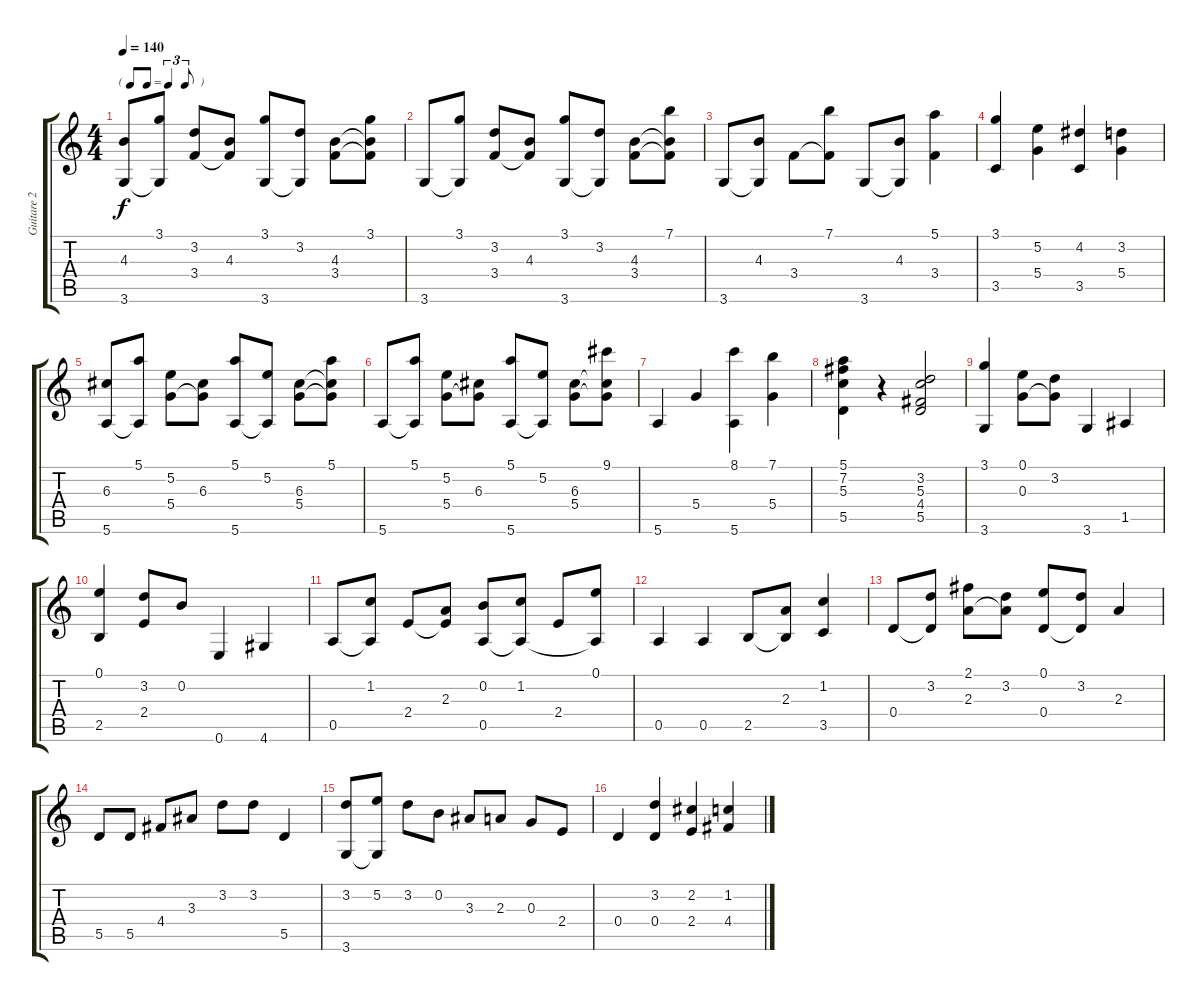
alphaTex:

\track ("Guitare 2" "Guitare 2") {instrument acousticguitarnylon}
\staff {score tabs}
\tuning (E4 B3 G3 D3 A2 E2) {hide}
\ts (4 4)
\tf triplet8th
\tempo 140
\clef g2
\ks c
(4.3 3.6).8{dy f} (3.1 3.6{t}).8 (3.2 3.4).8 (4.3 3.4{t}).8 (3.1 3.6).8 (3.2 3.6{t}).8 (4.3 3.4).8 (3.1 4.3{t} 3.4{t}).8 |
3.6.8 (3.1 3.6{t}).8 (3.2 3.4).8 (4.3 3.4{t}).8 (3.1 3.6).8 (3.2 3.6{t}).8 (4.3 3.4).8 (7.1 4.3{t} 3.4{t}).8 |
3.6.8 (4.3 3.6{t}).8 3.4.8 (7.1 3.4{t}).8 3.6.8 (4.3 3.6{t}).8 (5.1 3.4).4 |
(3.1 3.5).4 (5.2 5.4).4 (4.2 3.5).4 (3.2 5.4).4 |
(6.3 5.6).8 (5.1 5.6{t}).8 (5.2 5.4).8 (6.3 5.4{t}).8 (5.1 5.6).8 (5.2 5.6{t}).8 (6.3 5.4).8 (5.1 6.3{t} 5.4{t}).8 |
5.6.8 (5.1 5.6{t}).8 (5.2 5.4).8 (6.3 5.4{t}).8 (5.1 5.6).8 (5.2 5.6{t}).8 (6.3 5.4).8 (9.1 6.3{t} 5.4{t}).8 |
5.6.4 5.4.4 (8.1 5.6).4 (7.1 5.4).4 |
(5.1 7.2 5.3 5.5).4 r.4 (3.2 5.3 4.4 5.5).2 |
(3.1 3.6).4 (0.1 0.3).8 (3.2 0.3{t}).8 3.6.4 1.5.4 |
(0.1 2.5).4 (3.2 2.4).8 0.2.8 0.6.4 4.6.4 |
0.5.8 (1.2 0.5{t}).8 2.4.8 (2.3 2.4{t}).8 (0.2 0.5).8 (1.2 0.5{t}).8 2.4.8 (0.1 0.5{t}).8 |
0.5.4 0.5.4 2.5.8 (2.3 2.5{t}).8 (1.2 3.5).4 |
0.4.8 (3.2 0.4{t}).8 (2.1 2.3).8 (3.2 2.3{t}).8 (0.1 0.4).8 (3.2 0.4{t}).8 2.3.4 |
5.5.8 5.5.8 4.4.8 3.3.8 3.2.8 3.2.8 5.5.4 |
(3.2 3.6).8 (5.2 3.6{t}).8 3.2.8 0.2.8 3.3.8 2.3.8 0.3.8 2.4.8 |
0.4.4 (3.2 0.4).4 (2.2 2.4).4 (1.2 4.4).4
